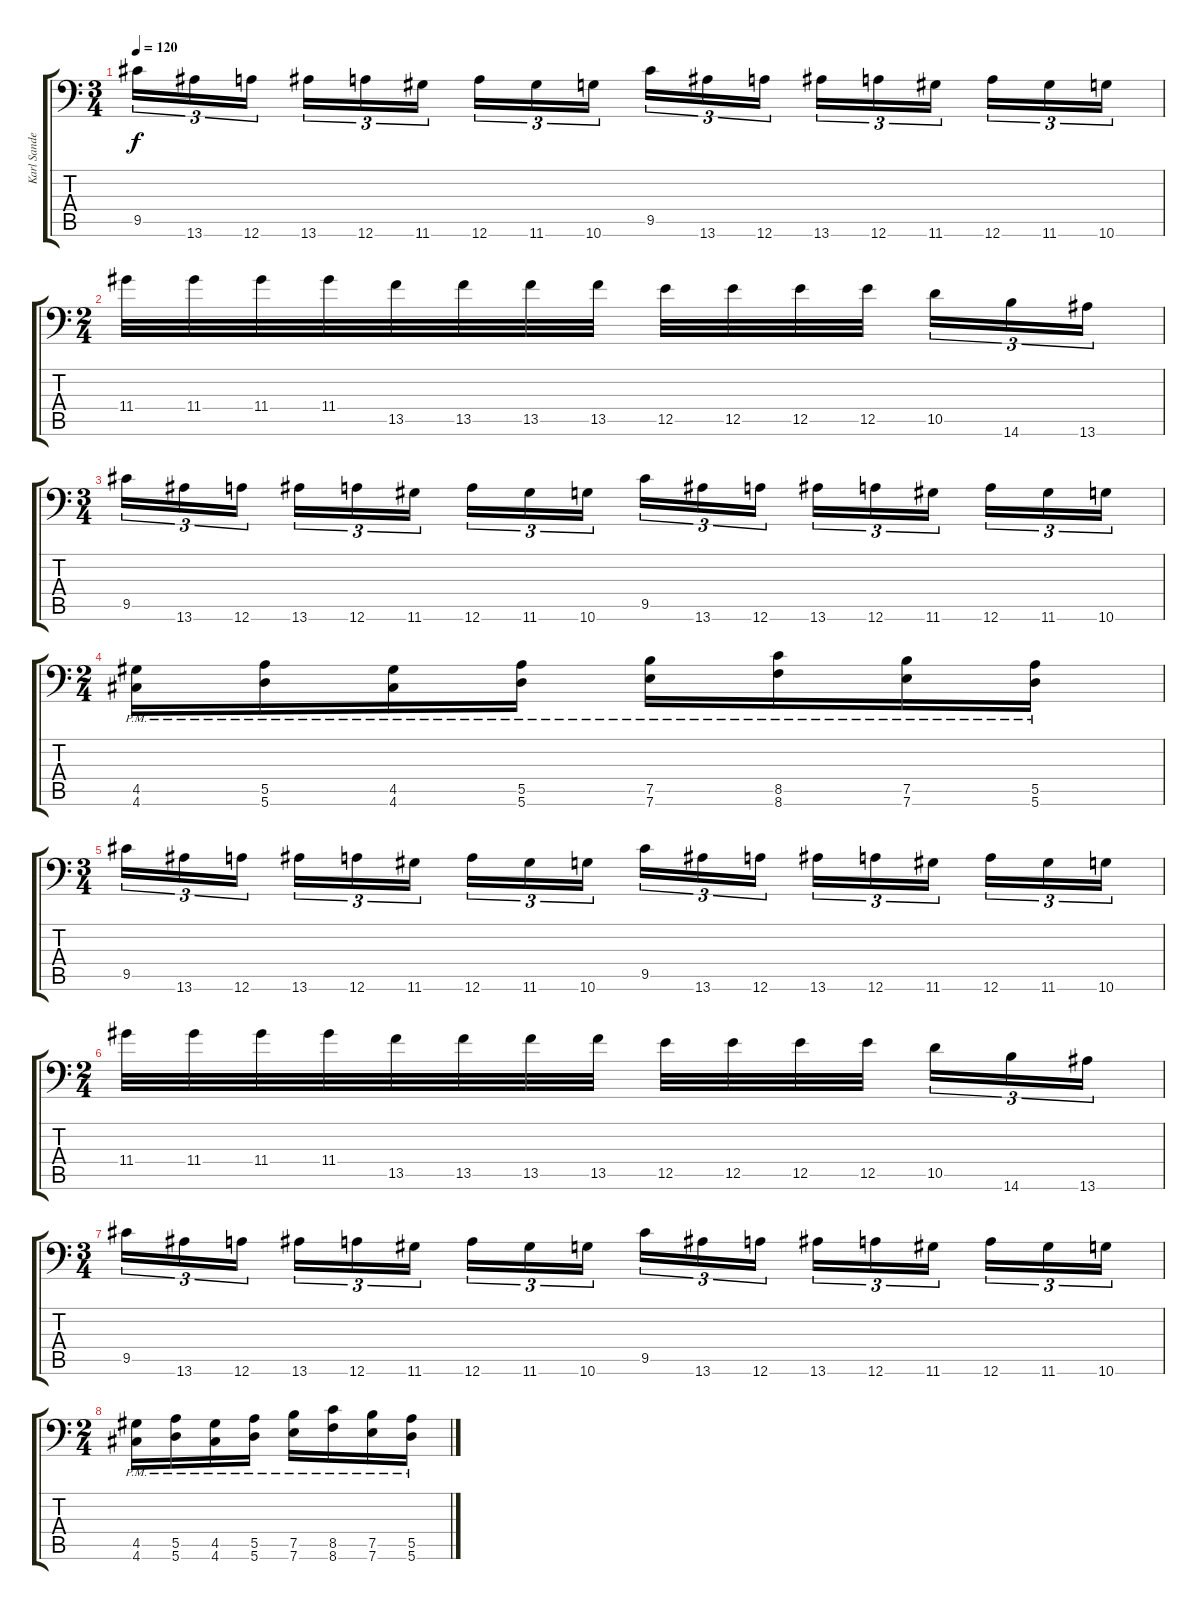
\track ("Karl Sanders" "Karl Sande") {instrument distortionguitar}
\staff {score tabs}
\tuning (B3 Gb3 D3 A2 E2 A1) {hide}
\ts (3 4)
\tempo 120
\clef f4
\ks c
9.5.16{tu (3 2) dy f instrument distortionguitar} 13.6.16{tu (3 2)} 12.6.16{tu (3 2)} 13.6.16{tu (3 2)} 12.6.16{tu (3 2)} 11.6.16{tu (3 2)} 12.6.16{tu (3 2)} 11.6.16{tu (3 2)} 10.6.16{tu (3 2)} 9.5.16{tu (3 2)} 13.6.16{tu (3 2)} 12.6.16{tu (3 2)} 13.6.16{tu (3 2)} 12.6.16{tu (3 2)} 11.6.16{tu (3 2)} 12.6.16{tu (3 2)} 11.6.16{tu (3 2)} 10.6.16{tu (3 2)} |
\ts (2 4)
11.4.32 11.4.32 11.4.32 11.4.32 13.5.32 13.5.32 13.5.32 13.5.32 12.5.32 12.5.32 12.5.32 12.5.32 10.5.16{tu (3 2)} 14.6.16{tu (3 2)} 13.6.16{tu (3 2)} |
\ts (3 4)
9.5.16{tu (3 2)} 13.6.16{tu (3 2)} 12.6.16{tu (3 2)} 13.6.16{tu (3 2)} 12.6.16{tu (3 2)} 11.6.16{tu (3 2)} 12.6.16{tu (3 2)} 11.6.16{tu (3 2)} 10.6.16{tu (3 2)} 9.5.16{tu (3 2)} 13.6.16{tu (3 2)} 12.6.16{tu (3 2)} 13.6.16{tu (3 2)} 12.6.16{tu (3 2)} 11.6.16{tu (3 2)} 12.6.16{tu (3 2)} 11.6.16{tu (3 2)} 10.6.16{tu (3 2)} |
\ts (2 4)
(4.5{pm} 4.6{pm}).16 (5.5{pm} 5.6{pm}).16 (4.5{pm} 4.6{pm}).16 (5.5{pm} 5.6{pm}).16 (7.5{pm} 7.6{pm}).16 (8.5{pm} 8.6{pm}).16 (7.5{pm} 7.6{pm}).16 (5.5{pm} 5.6{pm}).16 |
\ts (3 4)
9.5.16{tu (3 2)} 13.6.16{tu (3 2)} 12.6.16{tu (3 2)} 13.6.16{tu (3 2)} 12.6.16{tu (3 2)} 11.6.16{tu (3 2)} 12.6.16{tu (3 2)} 11.6.16{tu (3 2)} 10.6.16{tu (3 2)} 9.5.16{tu (3 2)} 13.6.16{tu (3 2)} 12.6.16{tu (3 2)} 13.6.16{tu (3 2)} 12.6.16{tu (3 2)} 11.6.16{tu (3 2)} 12.6.16{tu (3 2)} 11.6.16{tu (3 2)} 10.6.16{tu (3 2)} |
\ts (2 4)
11.4.32 11.4.32 11.4.32 11.4.32 13.5.32 13.5.32 13.5.32 13.5.32 12.5.32 12.5.32 12.5.32 12.5.32 10.5.16{tu (3 2)} 14.6.16{tu (3 2)} 13.6.16{tu (3 2)} |
\ts (3 4)
9.5.16{tu (3 2)} 13.6.16{tu (3 2)} 12.6.16{tu (3 2)} 13.6.16{tu (3 2)} 12.6.16{tu (3 2)} 11.6.16{tu (3 2)} 12.6.16{tu (3 2)} 11.6.16{tu (3 2)} 10.6.16{tu (3 2)} 9.5.16{tu (3 2)} 13.6.16{tu (3 2)} 12.6.16{tu (3 2)} 13.6.16{tu (3 2)} 12.6.16{tu (3 2)} 11.6.16{tu (3 2)} 12.6.16{tu (3 2)} 11.6.16{tu (3 2)} 10.6.16{tu (3 2)} |
\ts (2 4)
(4.5{pm} 4.6{pm}).16 (5.5{pm} 5.6{pm}).16 (4.5{pm} 4.6{pm}).16 (5.5{pm} 5.6{pm}).16 (7.5{pm} 7.6{pm}).16 (8.5{pm} 8.6{pm}).16 (7.5{pm} 7.6{pm}).16 (5.5{pm} 5.6{pm}).16
